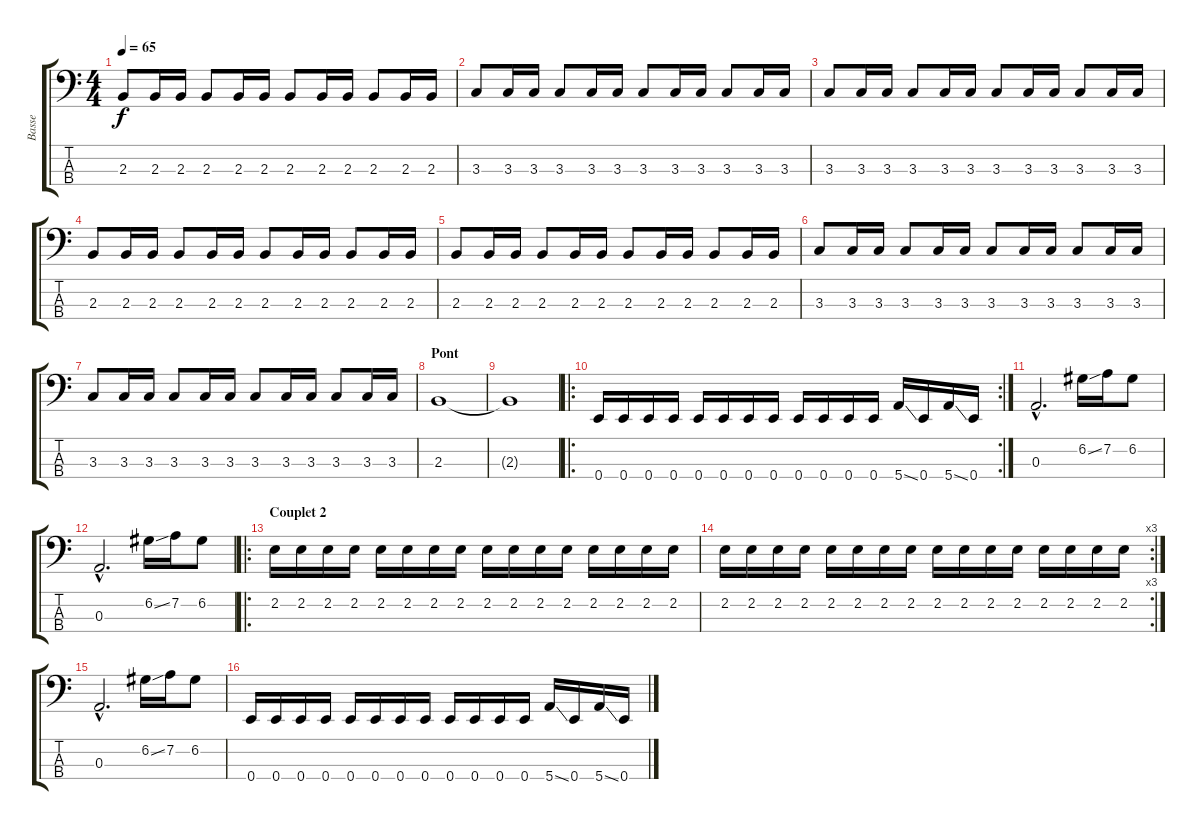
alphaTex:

\track ("Basse" "Basse") {instrument electricbassfinger}
\staff {score tabs}
\tuning (G2 D2 A1 E1) {hide}
\ts (4 4)
\tempo 65
\clef f4
\ks c
2.3.8{dy f} 2.3.16 2.3.16 2.3.8 2.3.16 2.3.16 2.3.8 2.3.16 2.3.16 2.3.8 2.3.16 2.3.16 |
3.3.8 3.3.16 3.3.16 3.3.8 3.3.16 3.3.16 3.3.8 3.3.16 3.3.16 3.3.8 3.3.16 3.3.16 |
3.3.8 3.3.16 3.3.16 3.3.8 3.3.16 3.3.16 3.3.8 3.3.16 3.3.16 3.3.8 3.3.16 3.3.16 |
2.3.8 2.3.16 2.3.16 2.3.8 2.3.16 2.3.16 2.3.8 2.3.16 2.3.16 2.3.8 2.3.16 2.3.16 |
2.3.8 2.3.16 2.3.16 2.3.8 2.3.16 2.3.16 2.3.8 2.3.16 2.3.16 2.3.8 2.3.16 2.3.16 |
3.3.8 3.3.16 3.3.16 3.3.8 3.3.16 3.3.16 3.3.8 3.3.16 3.3.16 3.3.8 3.3.16 3.3.16 |
3.3.8 3.3.16 3.3.16 3.3.8 3.3.16 3.3.16 3.3.8 3.3.16 3.3.16 3.3.8 3.3.16 3.3.16 |
\section ("" "Pont")
2.3.1{volume 5} |
2.3{t}.1 |
\ro
\rc 2
0.4.16{volume 13} 0.4.16 0.4.16 0.4.16 0.4.16 0.4.16 0.4.16 0.4.16 0.4.16 0.4.16 0.4.16 0.4.16 5.4{ss}.16 0.4.16 5.4{ss}.16 0.4.16 |
0.3{hac}.2{d} 6.2{ss}.16 7.2.16 6.2.8 |
0.3{hac}.2{d} 6.2{ss}.16 7.2.16 6.2.8 |
\ro
\section ("" "Couplet 2")
2.2.16{volume 9} 2.2.16 2.2.16 2.2.16 2.2.16 2.2.16 2.2.16 2.2.16 2.2.16 2.2.16 2.2.16 2.2.16 2.2.16 2.2.16 2.2.16 2.2.16 |
\rc 3
2.2.16 2.2.16 2.2.16 2.2.16 2.2.16 2.2.16 2.2.16 2.2.16 2.2.16 2.2.16 2.2.16 2.2.16 2.2.16 2.2.16 2.2.16 2.2.16 |
0.3{hac}.2{d} 6.2{ss}.16 7.2.16 6.2.8 |
0.4.16 0.4.16 0.4.16 0.4.16 0.4.16 0.4.16 0.4.16 0.4.16 0.4.16 0.4.16 0.4.16 0.4.16 5.4{ss}.16 0.4.16 5.4{ss}.16 0.4.16
